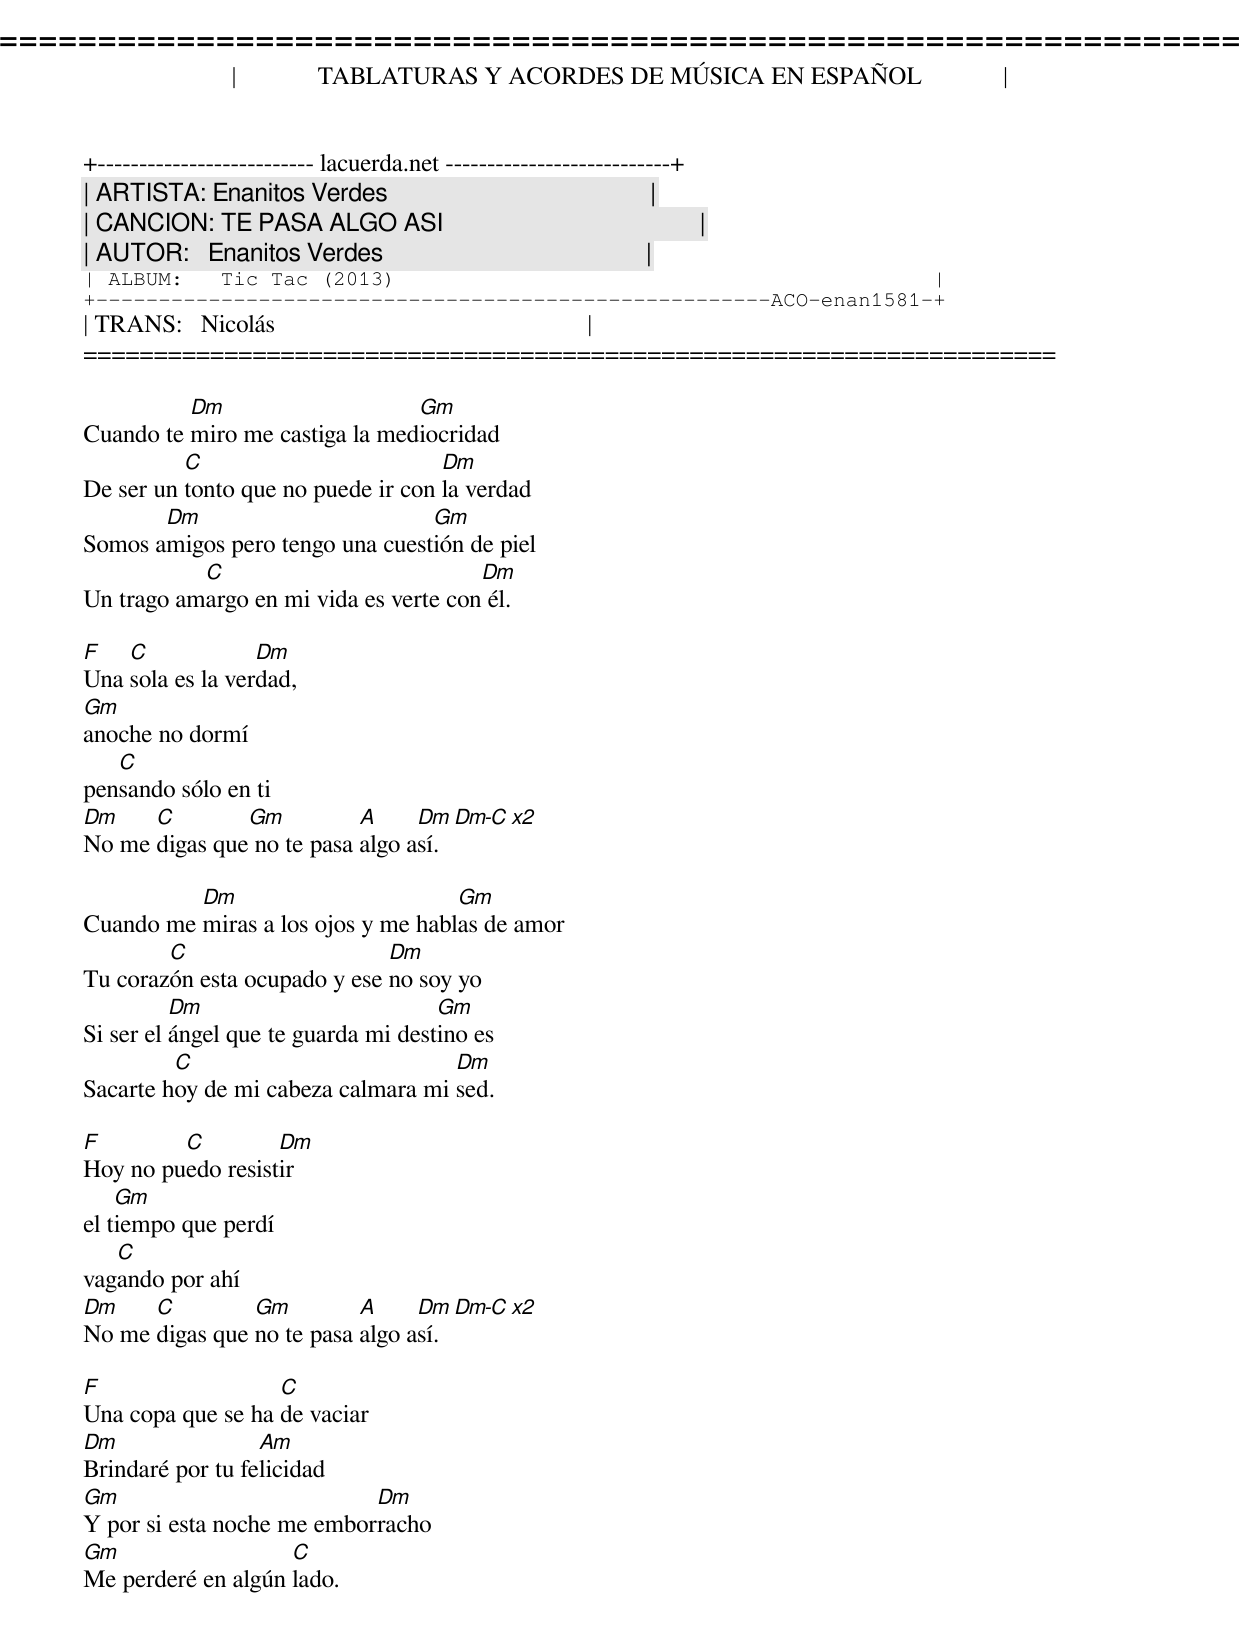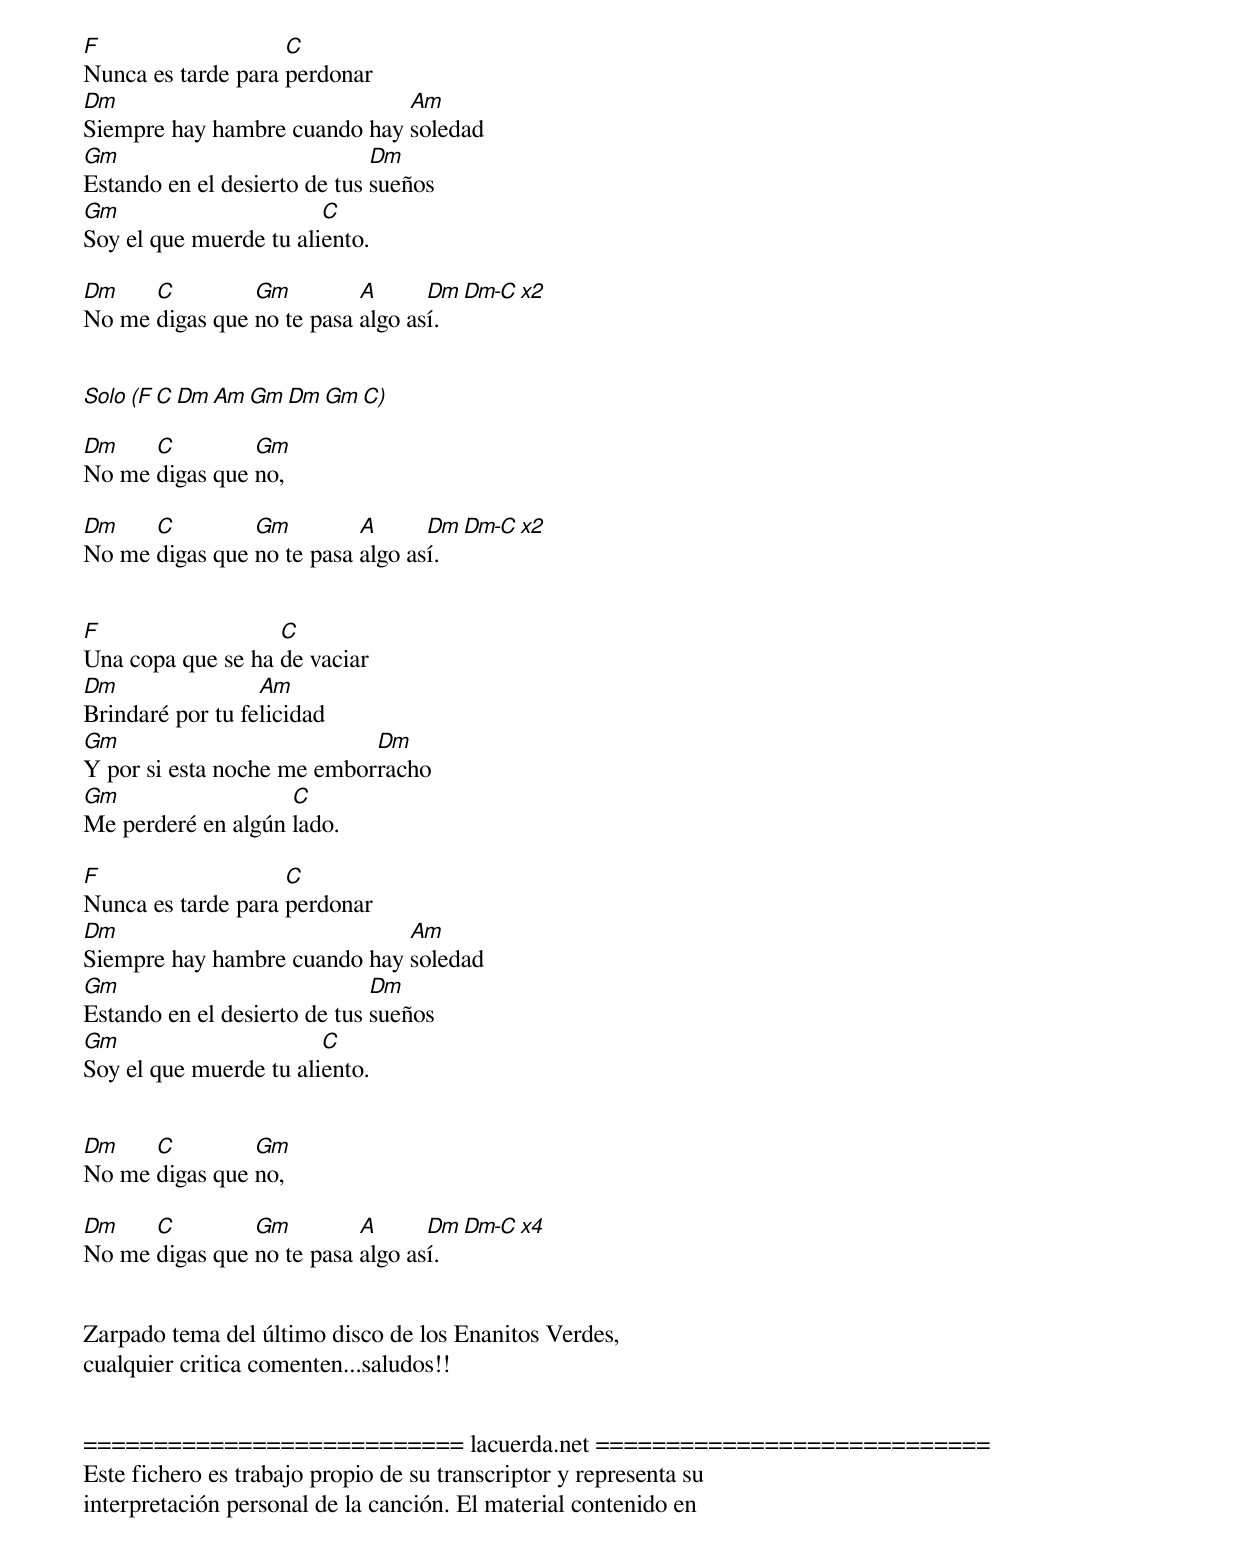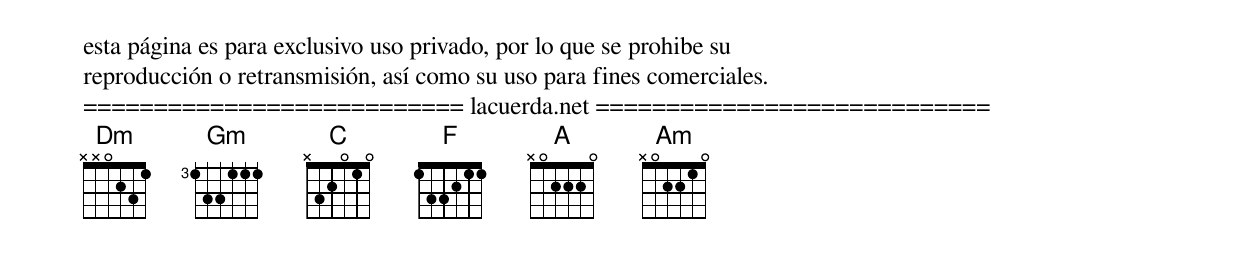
=====================================================================
|             TABLATURAS Y ACORDES DE MÚSICA EN ESPAÑOL             |
+-------------------------- lacuerda.net ---------------------------+
| ARTISTA: Enanitos Verdes                                          |
| CANCION: TE PASA ALGO ASI                                         |
| AUTOR:   Enanitos Verdes                                          |
| ALBUM:   Tic Tac (2013)                                           |
+------------------------------------------------------ACO-enan1581-+
| TRANS:   Nicolás                                                  |
=====================================================================

          Dm                    Gm
Cuando te miro me castiga la mediocridad
          C                         Dm
De ser un tonto que no puede ir con la verdad
       Dm                        Gm
Somos amigos pero tengo una cuestión de piel
           C                           Dm
Un trago amargo en mi vida es verte con él.

F   C             Dm
Una sola es la verdad,
Gm
anoche no dormí
   C
pensando sólo en ti
Dm    C        Gm          A     Dm    Dm-C x2
No me digas que no te pasa algo así.

          Dm                        Gm
Cuando me miras a los ojos y me hablas de amor
        C                     Dm
Tu corazón esta ocupado y ese no soy yo
          Dm                         Gm
Si ser el ángel que te guarda mi destino es
         C                          Dm
Sacarte hoy de mi cabeza calmara mi sed.

F        C         Dm
Hoy no puedo resistir
    Gm
el tiempo que perdí
   C
vagando por ahí
Dm    C         Gm         A     Dm  Dm-C x2
No me digas que no te pasa algo así.

F                  C
Una copa que se ha de vaciar
Dm                Am
Brindaré por tu felicidad
Gm                          Dm
Y por si esta noche me emborracho
Gm                  C
Me perderé en algún lado.

F                   C
Nunca es tarde para perdonar
Dm                            Am
Siempre hay hambre cuando hay soledad
Gm                            Dm
Estando en el desierto de tus sueños
Gm                      C
Soy el que muerde tu aliento.

Dm    C         Gm         A      Dm  Dm-C x2
No me digas que no te pasa algo así.


Solo (F C Dm Am Gm Dm Gm C)

Dm    C         Gm
No me digas que no,

Dm    C         Gm         A      Dm  Dm-C x2
No me digas que no te pasa algo así.


F                  C
Una copa que se ha de vaciar
Dm                Am
Brindaré por tu felicidad
Gm                          Dm
Y por si esta noche me emborracho
Gm                  C
Me perderé en algún lado.

F                   C
Nunca es tarde para perdonar
Dm                            Am
Siempre hay hambre cuando hay soledad
Gm                            Dm
Estando en el desierto de tus sueños
Gm                      C
Soy el que muerde tu aliento.


Dm    C         Gm
No me digas que no,

Dm    C         Gm         A      Dm  Dm-C x4
No me digas que no te pasa algo así.


Zarpado tema del último disco de los Enanitos Verdes,
cualquier critica comenten...saludos!!


=========================== lacuerda.net ============================
Este fichero es trabajo propio de su transcriptor y representa su
interpretación personal de la canción. El material contenido en
esta página es para exclusivo uso privado, por lo que se prohibe su
reproducción o retransmisión, así como su uso para fines comerciales.
=========================== lacuerda.net ============================
